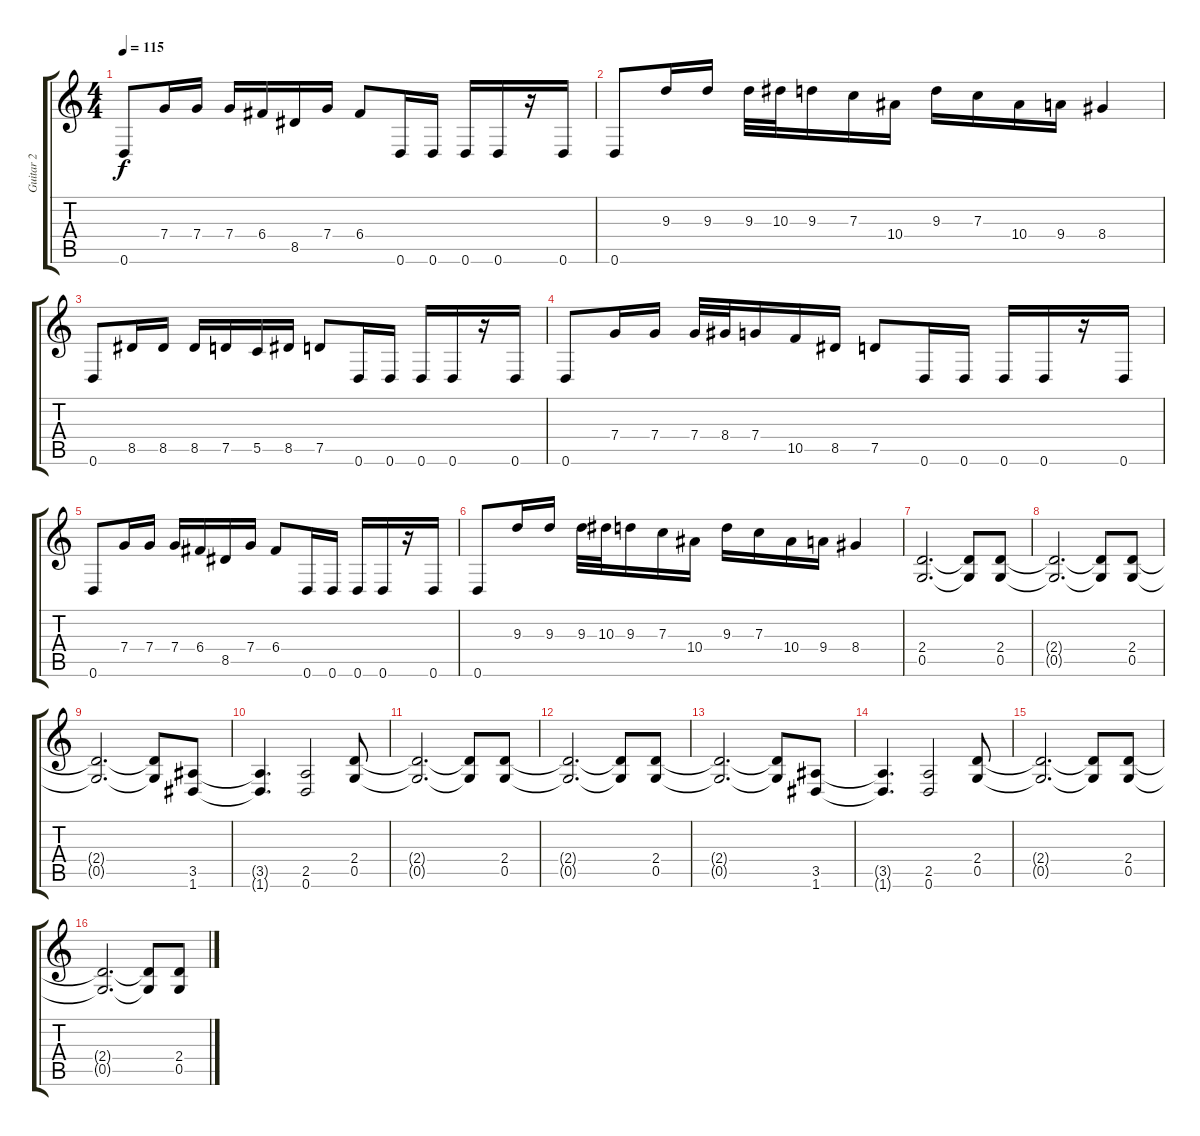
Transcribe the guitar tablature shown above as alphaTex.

\track ("Guitar 2" "Guitar 2") {instrument distortionguitar}
\staff {score tabs}
\tuning (D4 A3 F3 C3 G2 D2) {hide}
\ts (4 4)
\tempo 115
\clef g2
\ks c
0.6.8{dy f} 7.4.16 7.4.16 7.4.16 6.4.16 8.5.16 7.4.16 6.4.8 0.6.16 0.6.16 0.6.16 0.6.16 r.16 0.6.16 |
0.6.8 9.3.16 9.3.16 9.3.32 10.3.32 9.3.16 7.3.16 10.4.16 9.3.16 7.3.16 10.4.16 9.4.16 8.4.4 |
0.6.8 8.5.16 8.5.16 8.5.16 7.5.16 5.5.16 8.5.16 7.5.8 0.6.16 0.6.16 0.6.16 0.6.16 r.16 0.6.16 |
0.6.8 7.4.16 7.4.16 7.4.32 8.4.32 7.4.16 10.5.16 8.5.16 7.5.8 0.6.16 0.6.16 0.6.16 0.6.16 r.16 0.6.16 |
0.6.8 7.4.16 7.4.16 7.4.16 6.4.16 8.5.16 7.4.16 6.4.8 0.6.16 0.6.16 0.6.16 0.6.16 r.16 0.6.16 |
0.6.8 9.3.16 9.3.16 9.3.32 10.3.32 9.3.16 7.3.16 10.4.16 9.3.16 7.3.16 10.4.16 9.4.16 8.4.4 |
(2.4 0.5).2{d} (2.4{t} 0.5{t}).8 (2.4 0.5).8 |
(2.4{t} 0.5{t}).2{d} (2.4{t} 0.5{t}).8 (2.4 0.5).8 |
(2.4{t} 0.5{t}).2{d} (2.4{t} 0.5{t}).8 (3.5 1.6).8 |
(3.5{t} 1.6{t}).4{d} (2.5 0.6).2 (2.4 0.5).8 |
(2.4{t} 0.5{t}).2{d} (2.4{t} 0.5{t}).8 (2.4 0.5).8 |
(2.4{t} 0.5{t}).2{d} (2.4{t} 0.5{t}).8 (2.4 0.5).8 |
(2.4{t} 0.5{t}).2{d} (2.4{t} 0.5{t}).8 (3.5 1.6).8 |
(3.5{t} 1.6{t}).4{d} (2.5 0.6).2 (2.4 0.5).8 |
(2.4{t} 0.5{t}).2{d} (2.4{t} 0.5{t}).8 (2.4 0.5).8 |
(2.4{t} 0.5{t}).2{d} (2.4{t} 0.5{t}).8 (2.4 0.5).8
